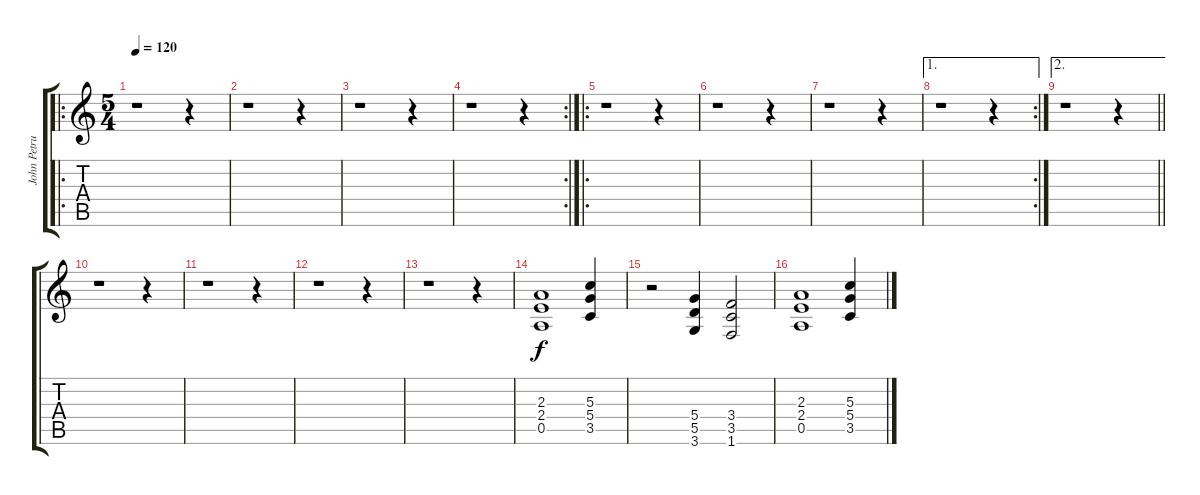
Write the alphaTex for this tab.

\track ("John Petrucci2" "John Petru") {instrument overdrivenguitar}
\staff {score tabs}
\tuning (E4 B3 G3 D3 A2 E2) {hide}
\ro
\ts (5 4)
\tempo 120
\clef g2
\ks c
r.1{dy f instrument overdrivenguitar} r.4 |
r.1 r.4 |
r.1 r.4 |
\rc 2
r.1 r.4 |
\ro
r.1 r.4 |
r.1 r.4 |
r.1 r.4 |
\ae 1
\rc 2
r.1 r.4 |
\ae 2
\barLineRight lightlight
r.1 r.4 |
r.1 r.4 |
r.1 r.4 |
r.1 r.4 |
r.1 r.4 |
(2.3 2.4 0.5).1 (5.3 5.4 3.5).4 |
r.2 (5.4 5.5 3.6).4 (3.4 3.5 1.6).2 |
(2.3 2.4 0.5).1 (5.3 5.4 3.5).4
